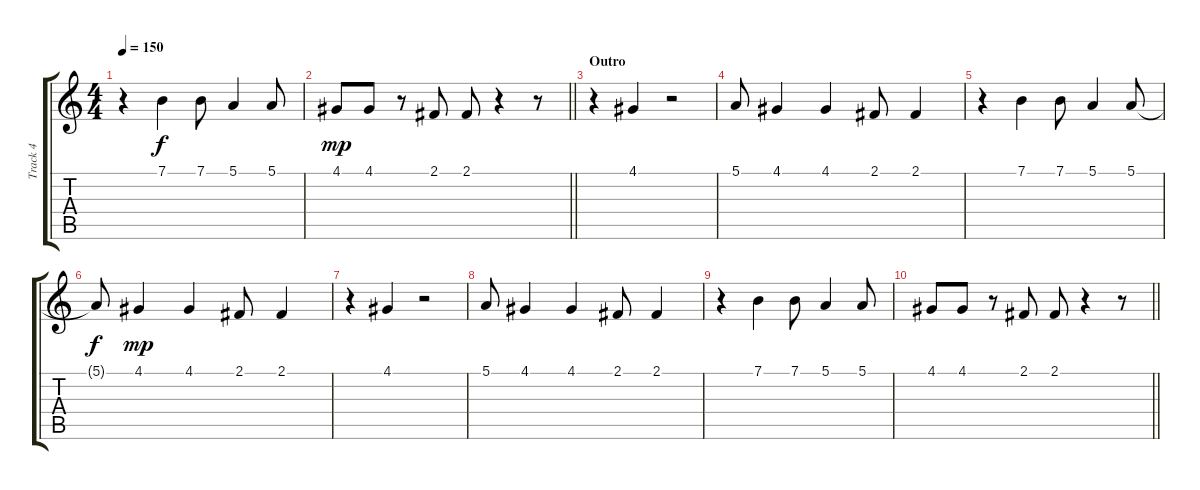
\track ("Track 4" "Track 4") {instrument lead2sawtooth}
\staff {score tabs}
\tuning (E4 B3 G3 D3 A2 E2) {hide}
\ts (4 4)
\tempo 150
\clef g2
\ks c
r.4{dy f} 7.1.4 7.1.8 5.1.4 5.1.8 |
\barLineRight lightlight
4.1.8{dy mp} 4.1.8 r.8 2.1.8 2.1.8 r.4 r.8 |
\section ("" "Outro")
r.4 4.1.4 r.2 |
5.1.8 4.1.4 4.1.4 2.1.8 2.1.4 |
r.4 7.1.4 7.1.8 5.1.4 5.1.8 |
5.1{t}.8{dy f} 4.1.4{dy mp} 4.1.4 2.1.8 2.1.4 |
r.4 4.1.4 r.2 |
5.1.8 4.1.4 4.1.4 2.1.8 2.1.4 |
r.4 7.1.4 7.1.8 5.1.4 5.1.8 |
\barLineRight lightlight
4.1.8 4.1.8 r.8 2.1.8 2.1.8 r.4 r.8
